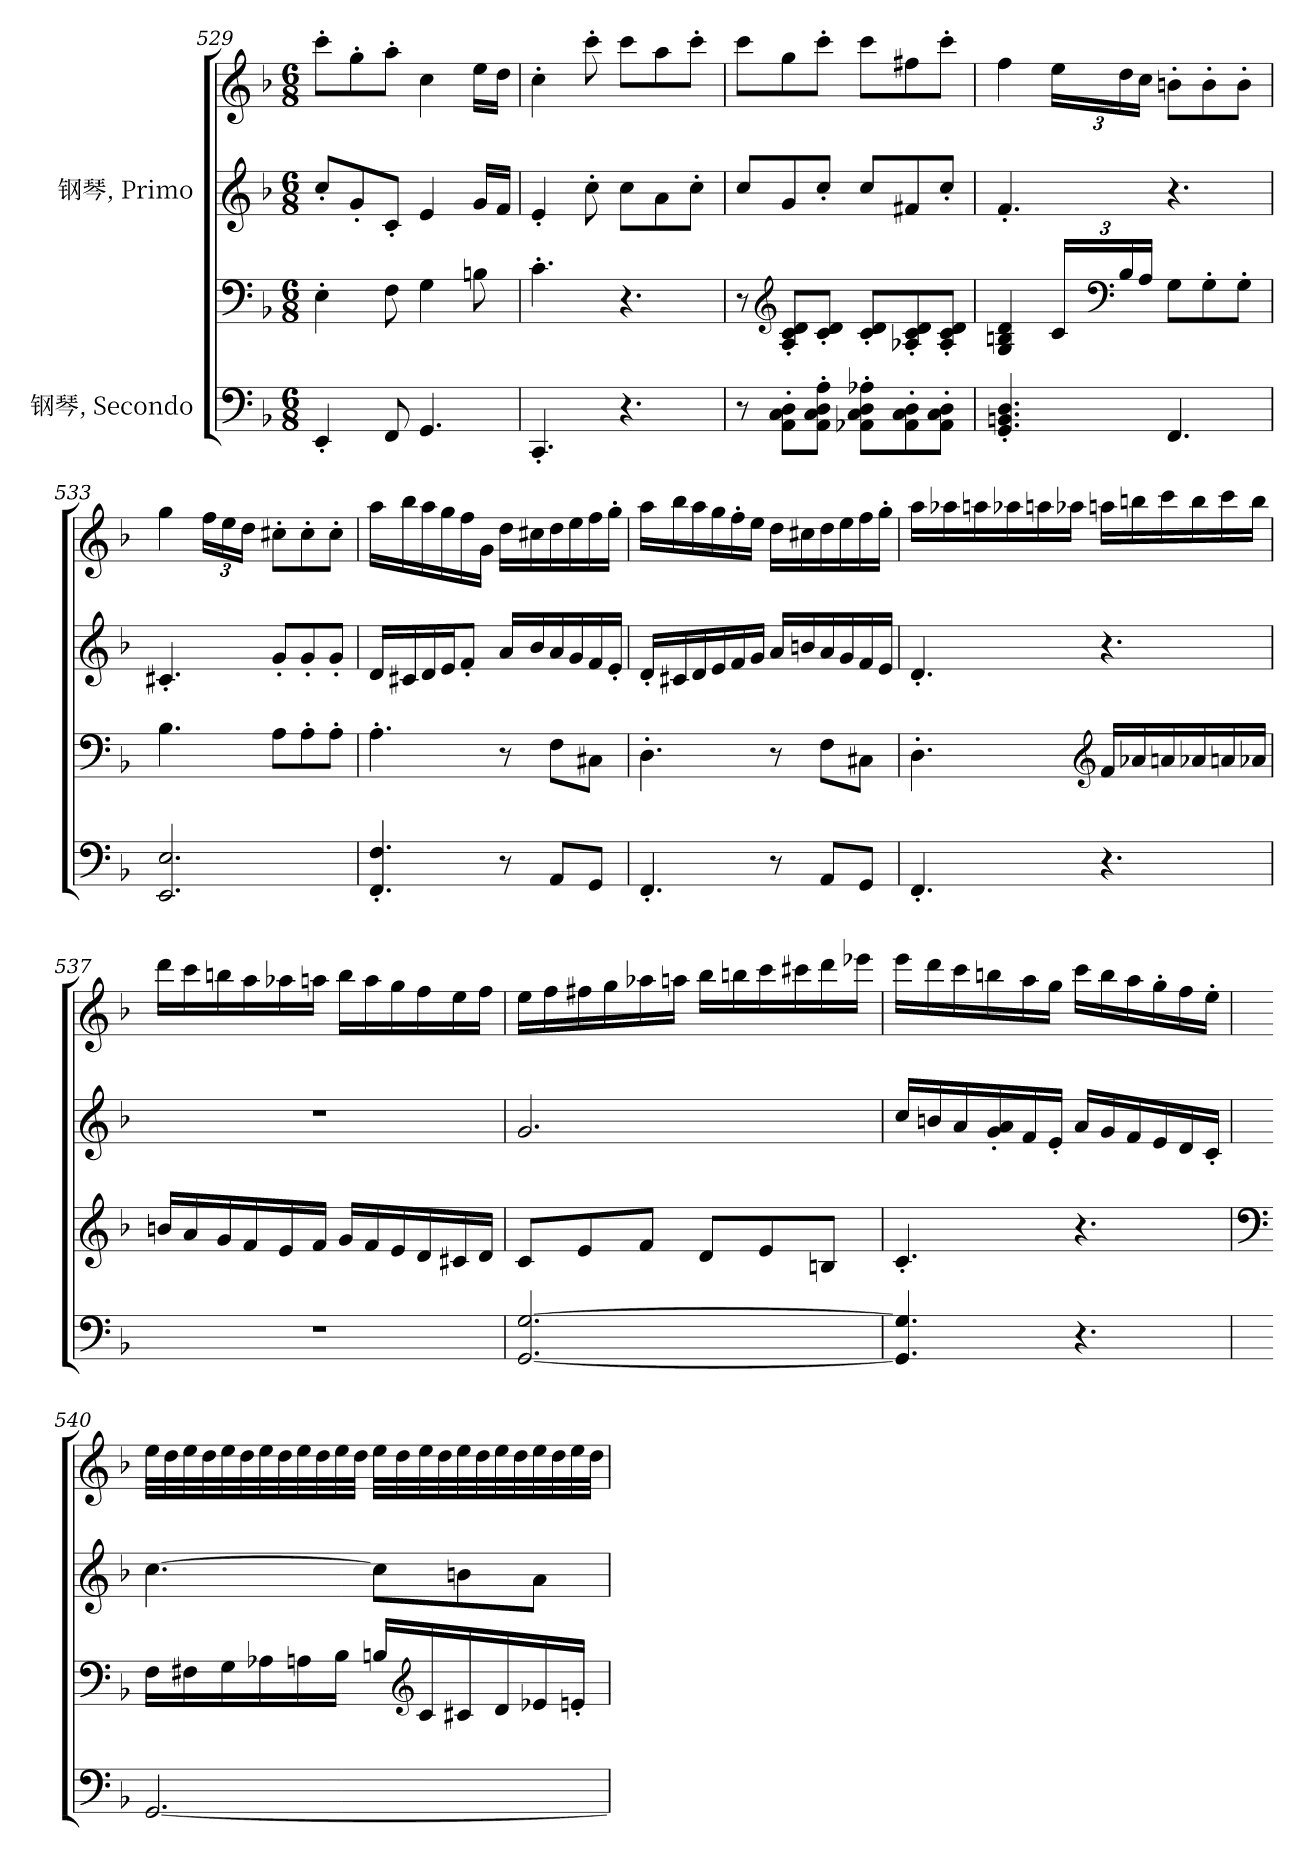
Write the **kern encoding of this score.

**kern	**kern	**kern	**kern
*part2	*part2	*part1	*part1
*staff4	*staff3	*staff2	*staff1
*I"钢琴, Secondo	*	*I"钢琴, Primo	*
*clefF4	*clefF4	*clefG2	*clefG2
*k[b-]	*k[b-]	*k[b-]	*k[b-]
*M6/8	*M6/8	*M6/8	*M6/8
=529	=529	=529	=529
4EE'/	4E'\	8cc'/L	8ccc'\L
.	.	8g'/	8gg'\
8FF/	8F\	8c'/J	8aa'\J
4.GG/	4G\	4e/	4cc\
.	8Bn\	16g/LL	16ee\LL
.	.	16f/JJ	16dd\JJ
!!LO:LB:g=z
=530	=530	=530	=530
4.CC'/	4.c'\	4e'/	4cc'\
.	.	8cc'\	8ccc'\
4.r	4.r	8cc\L	8ccc\L
.	.	8a\	8aa\
.	.	8cc'\J	8ccc'\J
=531	=531	=531	=531
8r	8r	8cc/L	8ccc\L
*	*clefG2	*	*
8AA\' 8C\' 8D\'L	8A/' 8c/' 8d/'L	8g/	8gg\
8AA\' 8C\' 8D\' 8A\'J	8c/' 8d/'J	8cc'/J	8ccc'\J
8AA-X\' 8C\' 8D\' 8A-X\'L	8c/' 8d/'L	8cc/L	8ccc\L
8AA-\' 8C\' 8D\'	8A-X/' 8c/' 8d/'	8f#X/	8ff#X\
8AA-\' 8C\' 8D\'J	8A-/' 8c/' 8d/'J	8cc'/J	8ccc'\J
=532	=532	=532	=532
4.GG/' 4.BBn/' 4.D/'	4G/ 4Bn/ 4d/	4.f'/	4ff\
*	*Xbrackettup	*	*Xbrackettup
.	24c/LL	.	24ee\LL
*	*clefF4	*	*
.	24B/	.	24dd\
.	24A/JJ	.	24cc\JJ
4.FF/	8G\L	4.r	8bn'\L
.	8G'\	.	8b'\
.	8G'\J	.	8b'\J
=533	=533	=533	=533
2.EE/ 2.E/	4.B-\	4.c#X'/	4gg\
.	.	.	24ff\LL
.	.	.	24ee\
.	.	.	24dd\JJ
*	*	*	*MM95
.	8A\L	8g'/L	8cc#X'\L
.	8A'\	8g'/	8cc#'\
.	8A'\J	8g'/J	8cc#'\J
!!LO:LB:g=z
=534	=534	=534	=534
*	*	*	*MM90
4.FF/' 4.F/'	4.A'\	16d/LL	16aa\LL
.	.	16c#X/	16bb-\
.	.	16d/	16aa\
.	.	16e/J	16gg\
.	.	8f'/J	16ff\
.	.	.	16g\JJ
8r	8r	16a/LL	16dd\LL
.	.	16b-/	16cc#X\
8AA/L	8F\L	16a/	16dd\
.	.	16g/	16ee\
8GG/J	8C#X\J	16f/	16ff\
.	.	16e'/JJ	16gg'\JJ
=535	=535	=535	=535
4.FF'/	4.D'\	16d'/LL	16aa\LL
.	.	16c#X/	16bb-\
.	.	16d/	16aa\
.	.	16e/	16gg\
.	.	16f/	16ff'\
.	.	16g/JJ	16ee\JJ
8r	8r	16a/LL	16dd\LL
.	.	16bn/	16cc#X\
8AA/L	8F\L	16a/	16dd\
.	.	16g/	16ee\
8GG/J	8C#X\J	16f/	16ff\
.	.	16e/JJ	16gg'\JJ
!!LO:PB:g=z
=536	=536	=536	=536
4.FF'/	4.D'\	4.d'/	16aa\LL
.	.	.	16aa-X\
.	.	.	16aan\
.	.	.	16aa-X\
.	.	.	16aan\
.	.	.	16aa-X\JJ
*	*clefG2	*	*
4.r	16f/LL	4.r	16aan\LL
.	16a-X/	.	16bbn\
.	16an/	.	16ccc\
.	16a-X/	.	16bb\
.	16an/	.	16ccc\
.	16a-X/JJ	.	16bb\JJ
=537	=537	=537	=537
2.r	16bn/LL	2.r	16ddd\LL
.	16a/	.	16ccc\
.	16g/	.	16bbn\
.	16f/	.	16aa\
.	16e/	.	16aa-X\
.	16f/JJ	.	16aan\JJ
.	16g/LL	.	16bb\LL
.	16f/	.	16aa\
.	16e/	.	16gg\
.	16d/	.	16ff\
.	16c#X/	.	16ee\
.	16d/JJ	.	16ff\JJ
!!LO:LB:g=z
=538	=538	=538	=538
[2.GG/ [2.G/	8c/L	2.g/	16ee\LL
.	.	.	16ff\
.	8e/	.	16ff#X\
.	.	.	16gg\
.	8f/J	.	16aa-X\
.	.	.	16aan\JJ
.	8d/L	.	16bb-\LL
.	.	.	16bbn\
.	8e/	.	16ccc\
.	.	.	16ccc#X\
.	8Bn/J	.	16ddd\
.	.	.	16eee-X\JJ
=539	=539	=539	=539
4.GG/] 4.G/]	4.c'/	16cc/LL	16eee\LL
.	.	16bn/	16ddd\
.	.	16a/	16ccc\
.	.	16g/' 16a/'	16bbn\
.	.	16f/	16aa\
.	.	16e'/JJ	16gg\JJ
4.r	4.r	16a/LL	16ccc\LL
.	.	16g/	16bb\
.	.	16f/	16aa\
.	.	16e/	16gg'\
.	.	16d/	16ff\
.	.	16c'/JJ	16ee'\JJ
!!LO:LB:g=z
=540	=540	=540	=540
*	*clefF4	*	*
[2.GG/	16F\LL	[4.cc\	32ee\LLL
.	.	.	32dd\
.	16F#X\	.	32ee\
.	.	.	32dd\
.	16G\	.	32ee\
.	.	.	32dd\
.	16A-X\	.	32ee\
.	.	.	32dd\
.	16An\	.	32ee\
.	.	.	32dd\
.	16B-\JJ	.	32ee\
.	.	.	32dd\JJJ
.	16Bn/LL	8cc\L]	32ee\LLL
.	.	.	32dd\
*	*clefG2	*	*
.	16c/	.	32ee\
.	.	.	32dd\
.	16c#X/	8bn\	32ee\
.	.	.	32dd\
.	16d/	.	32ee\
.	.	.	32dd\
.	16e-X/	8a\J	32ee\
.	.	.	32dd\
.	16en'/JJ	.	32ee\
.	.	.	32dd\JJJ
=	=	=	=
*-	*-	*-	*-
